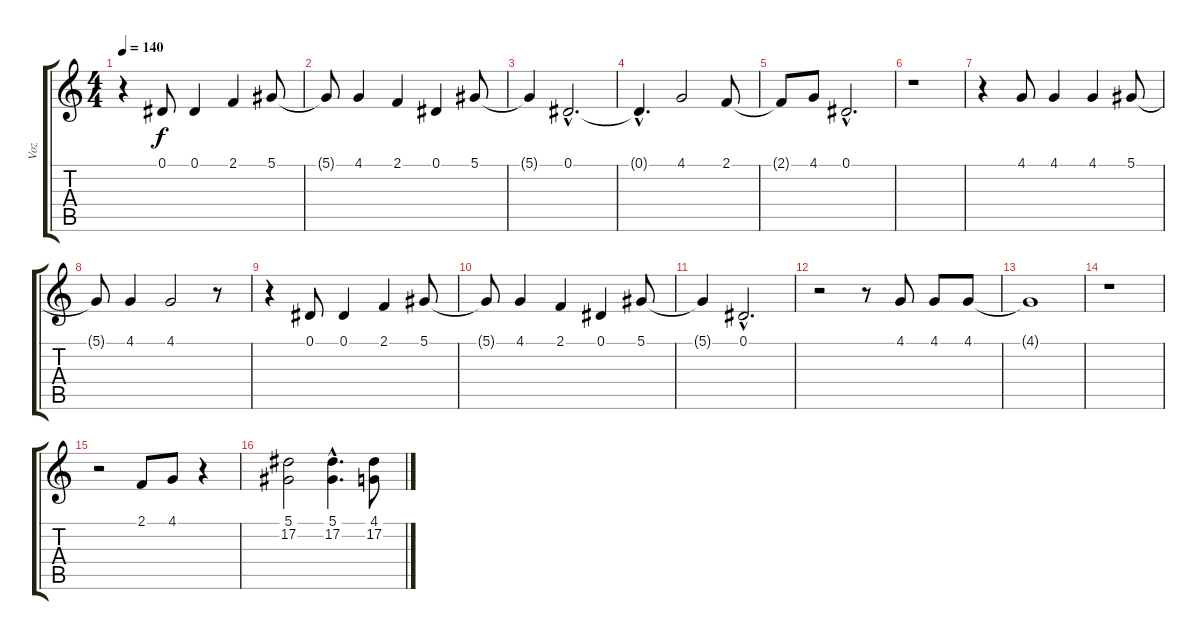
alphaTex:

\track ("Voz" "Voz") {instrument fx5brightness}
\staff {score tabs}
\tuning (Eb4 Bb3 Gb3 Db3 Ab2 Eb2) {hide}
\ts (4 4)
\tempo 140
\clef g2
\ks c
r.4{dy f} 0.1.8 0.1.4 2.1.4 5.1.8 |
5.1{t}.8 4.1.4 2.1.4 0.1.4 5.1.8 |
5.1{t}.4 0.1{hac}.2{d} |
0.1{hac t}.4{d} 4.1.2 2.1.8 |
2.1{t}.8 4.1.8 0.1{hac}.2{d} |
r.1 |
r.4 4.1.8 4.1.4 4.1.4 5.1.8 |
5.1{t}.8 4.1.4 4.1.2 r.8 |
r.4 0.1.8 0.1.4 2.1.4 5.1.8 |
5.1{t}.8 4.1.4 2.1.4 0.1.4 5.1.8 |
5.1{t}.4 0.1{hac}.2{d} |
r.2 r.8 4.1.8 4.1.8 4.1.8 |
4.1{t}.1 |
r.1 |
r.2 2.1.8 4.1.8 r.4 |
(5.1 17.2).2 (5.1{hac} 17.2{hac}).4{d} (4.1 17.2).8
